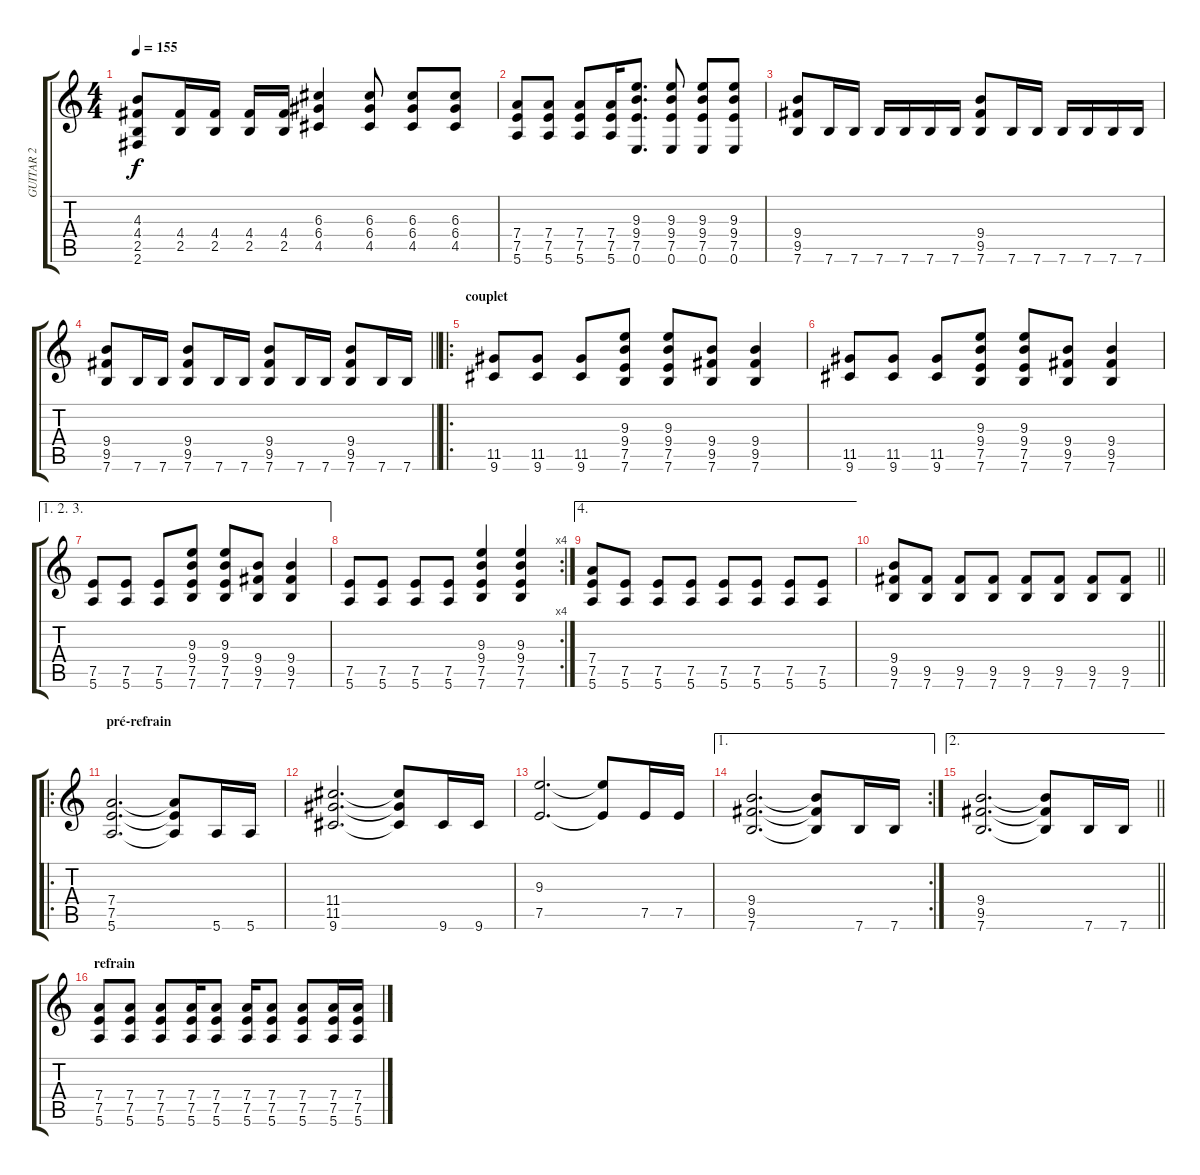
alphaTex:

\track ("GUITAR 2" "GUITAR 2") {instrument distortionguitar}
\staff {score tabs}
\tuning (E4 B3 G3 D3 A2 E2) {hide}
\ts (4 4)
\tempo 155
\clef g2
\ks c
(4.3 4.4 2.5 2.6).8{dy f} (4.4 2.5).16 (4.4 2.5).16 (4.4 2.5).16 (4.4 2.5).16 (6.3 6.4 4.5).4 (6.3 6.4 4.5).8 (6.3 6.4 4.5).8 (6.3 6.4 4.5).8 |
(7.4 7.5 5.6).8 (7.4 7.5 5.6).8 (7.4 7.5 5.6).8 (7.4 7.5 5.6).16 (9.3 9.4 7.5 0.6).8{d} (9.3 9.4 7.5 0.6).8 (9.3 9.4 7.5 0.6).8 (9.3 9.4 7.5 0.6).8 |
(9.4 9.5 7.6).8 7.6.16 7.6.16 7.6.16 7.6.16 7.6.16 7.6.16 (9.4 9.5 7.6).8 7.6.16 7.6.16 7.6.16 7.6.16 7.6.16 7.6.16 |
\barLineRight lightlight
(9.4 9.5 7.6).8 7.6.16 7.6.16 (9.4 9.5 7.6).8 7.6.16 7.6.16 (9.4 9.5 7.6).8 7.6.16 7.6.16 (9.4 9.5 7.6).8 7.6.16 7.6.16 |
\ro
\section ("" "couplet")
(11.5 9.6).8 (11.5 9.6).8 (11.5 9.6).8 (9.3 9.4 7.5 7.6).8 (9.3 9.4 7.5 7.6).8 (9.4 9.5 7.6).8 (9.4 9.5 7.6).4 |
(11.5 9.6).8 (11.5 9.6).8 (11.5 9.6).8 (9.3 9.4 7.5 7.6).8 (9.3 9.4 7.5 7.6).8 (9.4 9.5 7.6).8 (9.4 9.5 7.6).4 |
\ae (1 2 3)
(7.5 5.6).8 (7.5 5.6).8 (7.5 5.6).8 (9.3 9.4 7.5 7.6).8 (9.3 9.4 7.5 7.6).8 (9.4 9.5 7.6).8 (9.4 9.5 7.6).4 |
\rc 4
(7.5 5.6).8 (7.5 5.6).8 (7.5 5.6).8 (7.5 5.6).8 (9.3 9.4 7.5 7.6).4 (9.3 9.4 7.5 7.6).4 |
\ae 4
(7.4 7.5 5.6).8 (7.5 5.6).8 (7.5 5.6).8 (7.5 5.6).8 (7.5 5.6).8 (7.5 5.6).8 (7.5 5.6).8 (7.5 5.6).8 |
\barLineRight lightlight
(9.4 9.5 7.6).8 (9.5 7.6).8 (9.5 7.6).8 (9.5 7.6).8 (9.5 7.6).8 (9.5 7.6).8 (9.5 7.6).8 (9.5 7.6).8 |
\ro
\section ("" "pré-refrain")
(7.4 7.5 5.6).2{d} (7.4{t} 7.5{t} 5.6{t}).8 5.6.16 5.6.16 |
(11.4 11.5 9.6).2{d} (11.4{t} 11.5{t} 9.6{t}).8 9.6.16 9.6.16 |
(9.3 7.5).2{d} (9.3{t} 7.5{t}).8 7.5.16 7.5.16 |
\ae 1
\rc 2
(9.4 9.5 7.6).2{d} (9.4{t} 9.5{t} 7.6{t}).8 7.6.16 7.6.16 |
\ae 2
\barLineRight lightlight
(9.4 9.5 7.6).2{d} (9.4{t} 9.5{t} 7.6{t}).8 7.6.16 7.6.16 |
\section ("" "refrain")
(7.4 7.5 5.6).8 (7.4 7.5 5.6).8 (7.4 7.5 5.6).8 (7.4 7.5 5.6).16 (7.4 7.5 5.6).8 (7.4 7.5 5.6).16 (7.4 7.5 5.6).8 (7.4 7.5 5.6).8 (7.4 7.5 5.6).16 (7.4 7.5 5.6).16
